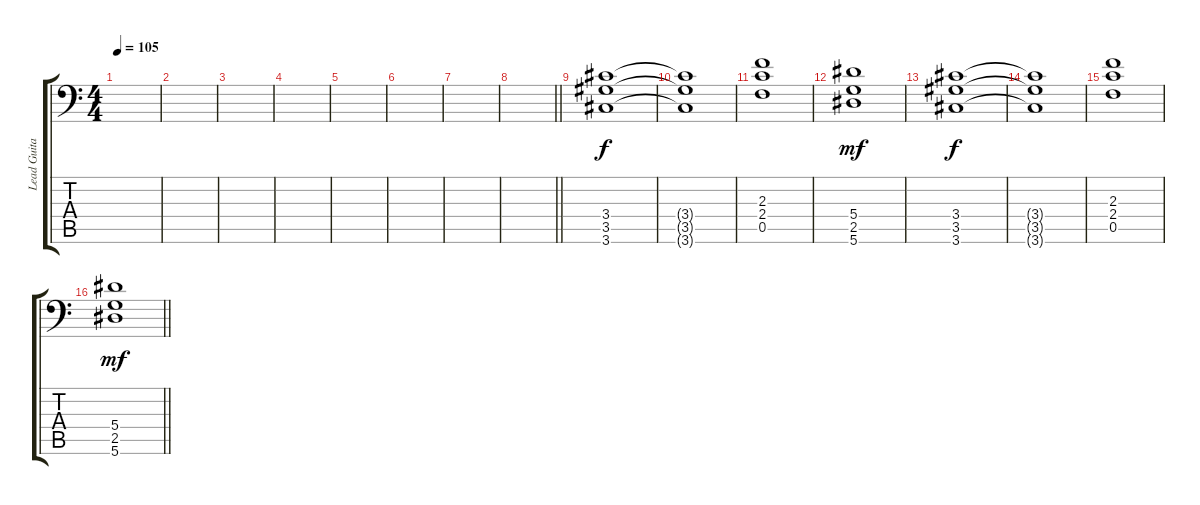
\track ("Lead Guitar" "Lead Guita") {instrument distortionguitar}
\staff {score tabs}
\tuning (C4 G3 Eb3 Bb2 F2 Bb1) {hide}
\ts (4 4)
\tempo 105
\clef f4
\ks c
|
|
|
|
|
|
|
\barLineRight lightlight
|
(3.4 3.5 3.6).1 |
(3.4{t} 3.5{t} 3.6{t}).1 |
(2.3 2.4 0.5).1 |
(5.4 2.5 5.6).1{dy mf} |
(3.4 3.5 3.6).1{dy f} |
(3.4{t} 3.5{t} 3.6{t}).1 |
(2.3 2.4 0.5).1 |
\barLineRight lightlight
(5.4 2.5 5.6).1{dy mf}
